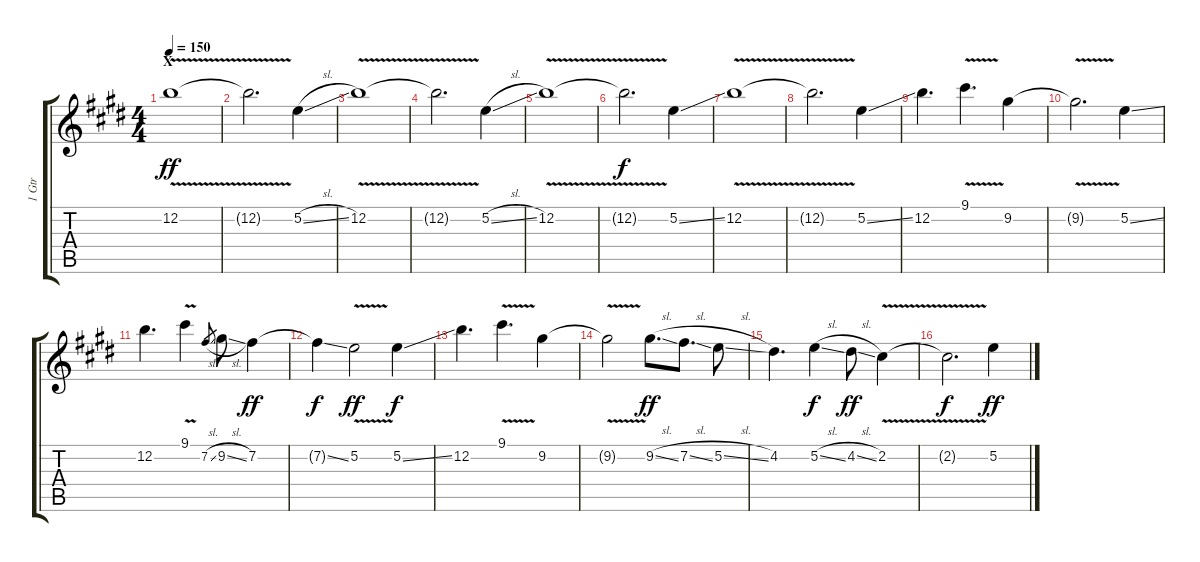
\track ("1 Gtr" "1 Gtr") {instrument electricguitarjazz}
\staff {score tabs}
\tuning (E4 B3 G3 D3 A2 E2) {hide}
\ts (4 4)
\section ("" "X")
\tempo 150
\clef g2
\ks e
12.2{v}.1{dy ff} |
12.2{t}.2{d} 5.2{sl}.4 |
12.2{v}.1 |
12.2{t}.2{d} 5.2{sl}.4 |
12.2{v}.1 |
12.2{t}.2{d dy f} 5.2{ss}.4 |
12.2{v}.1 |
12.2{t}.2{d} 5.2{ss}.4 |
12.2.4{d} 9.1{v}.4{d} 9.2.4 |
9.2{v t}.2{d} 5.2{ss}.4 |
12.2.4{d} 9.1{v}.4 7.2{sl}.8{gr} 9.2{sl}.8 7.2.4{dy ff} |
7.2{ss t}.4{dy f} 5.2{v}.2{dy ff} 5.2{ss}.4{dy f} |
12.2.4{d} 9.1{v}.4{d} 9.2.4 |
9.2{v t}.2 9.2{sl}.8{d dy ff} 7.2{sl}.8{d} 5.2{sl}.8 |
4.2.4{d} 5.2{sl}.4{dy f} 4.2{sl}.8{dy ff} 2.2{v}.4 |
2.2{v t}.2{d dy f} 5.2{ss}.4{dy ff}
